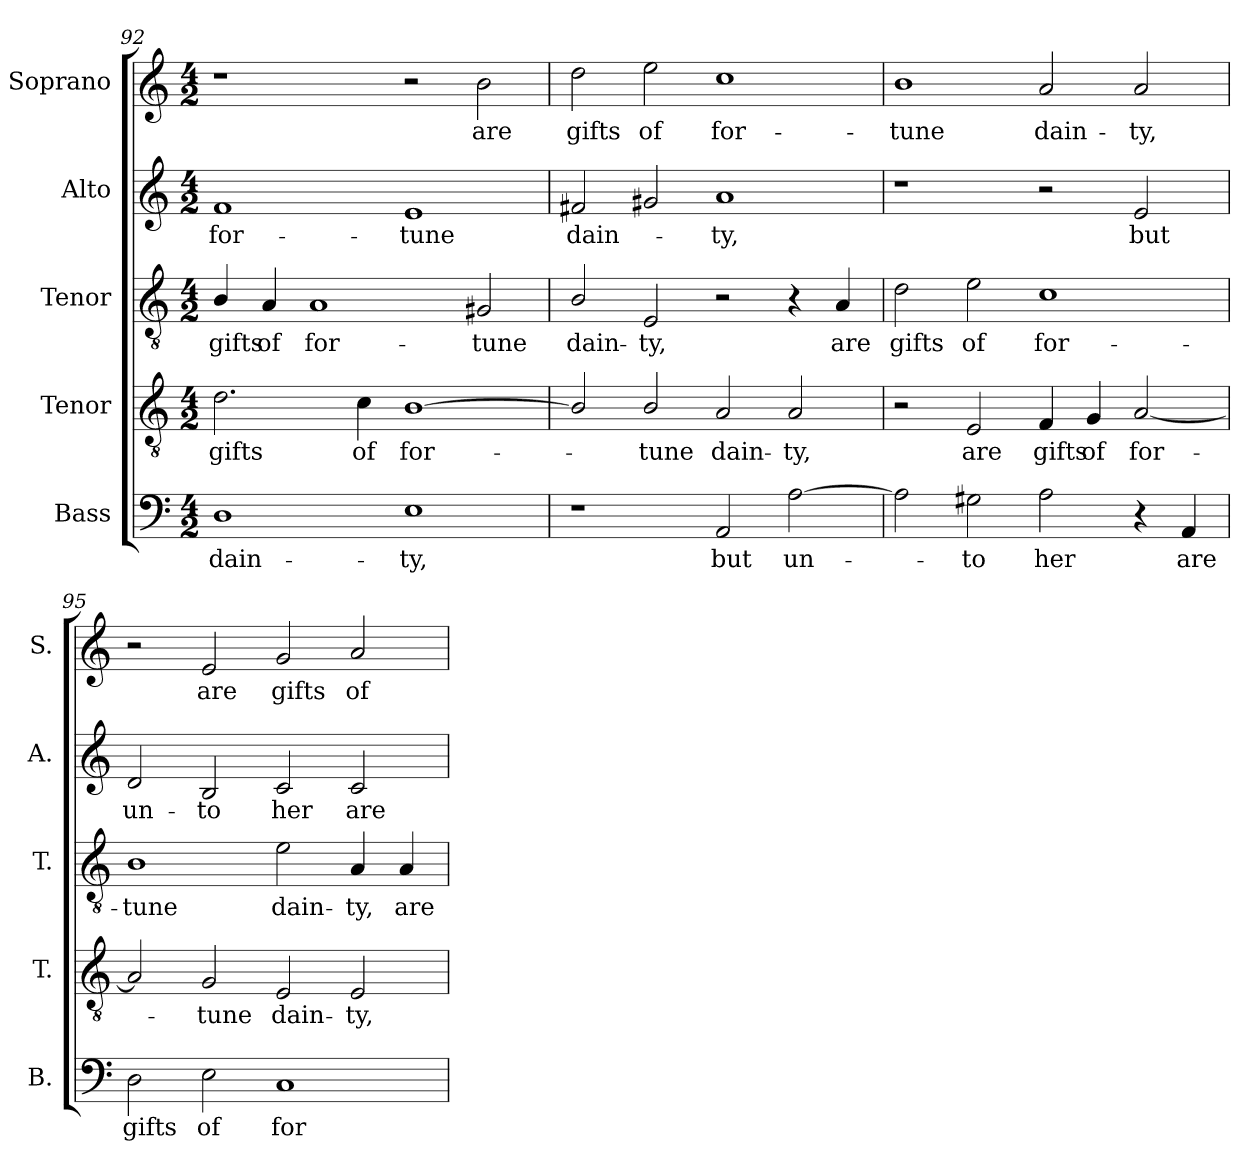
**kern	**text	**kern	**text	**kern	**text	**kern	**text	**kern	**text
*part5	*part5	*part4	*part4	*part3	*part3	*part2	*part2	*part1	*part1
*staff5	*staff5	*staff4	*staff4	*staff3	*staff3	*staff2	*staff2	*staff1	*staff1
*I"Bass	*	*I"Tenor	*	*I"Tenor	*	*I"Alto	*	*I"Soprano	*
*I'B.	*	*I'T.	*	*I'T.	*	*I'A.	*	*I'S.	*
*clefF4	*	*clefGv2	*	*clefGv2	*	*clefG2	*	*clefG2	*
*	*	*ITrd7c12	*	*ITrd7c12	*	*	*	*	*
*k[]	*	*k[]	*	*k[]	*	*k[]	*	*k[]	*
*C:	*	*C:	*	*C:	*	*C:	*	*C:	*
*M4/2	*	*M4/2	*	*M4/2	*	*M4/2	*	*M4/2	*
=92	=92	=92	=92	=92	=92	=92	=92	=92	=92
!	!LO:LY:b:color=#000000	!	!	!	!	!	!	!	!
!	!	!	!LO:LY:b:color=#000000	!	!	!	!	!	!
!	!	!	!	!	!LO:LY:b:color=#000000	!	!	!	!
!	!	!	!	!	!	!	!LO:LY:b:color=#000000	!	!
1Di	dain-	2.Di\	gifts	4BBi/	gifts	1fi	for-	1r	.
!	!	!	!	!	!LO:LY:b:color=#000000	!	!	!	!
.	.	.	.	4AAi/	of	.	.	.	.
!	!	!	!	!	!LO:LY:b:color=#000000	!	!	!	!
.	.	.	.	1AAi	for-	.	.	.	.
!	!	!	!LO:LY:b:color=#000000	!	!	!	!	!	!
.	.	4Ci\	of	.	.	.	.	.	.
!	!LO:LY:b:color=#000000	!	!	!	!	!	!	!	!
!	!	!	!LO:LY:b:color=#000000	!	!	!	!	!	!
!	!	!	!	!	!	!	!LO:LY:b:color=#000000	!	!
1Ei	-ty,	[1BBi	for-	.	.	1ei	-tune	2r	.
!	!	!	!	!	!LO:LY:b:color=#000000	!	!	!	!
!	!	!	!	!	!	!	!	!	!LO:LY:b:color=#000000
.	.	.	.	2GG#Xi/	-tune	.	.	2bi\	are
!!LO:LB:g=z
=93	=93	=93	=93	=93	=93	=93	=93	=93	=93
!	!	!	!	!	!LO:LY:b:color=#000000	!	!	!	!
!	!	!	!	!	!	!	!LO:LY:b:color=#000000	!	!
!	!	!	!	!	!	!	!	!	!LO:LY:b:color=#000000
1r	.	2BBi/]	.	2BBi/	dain-	2f#Xi/	dain-	2ddi\	gifts
!	!	!	!LO:LY:b:color=#000000	!	!	!	!	!	!
!	!	!	!	!	!LO:LY:b:color=#000000	!	!	!	!
!	!	!	!	!	!	!	!	!	!LO:LY:b:color=#000000
.	.	2BBi/	-tune	2EEi/	-ty,	2g#Xi/	.	2eei\	of
!	!LO:LY:b:color=#000000	!	!	!	!	!	!	!	!
!	!	!	!LO:LY:b:color=#000000	!	!	!	!	!	!
!	!	!	!	!	!	!	!LO:LY:b:color=#000000	!	!
!	!	!	!	!	!	!	!	!	!LO:LY:b:color=#000000
2AAi/	but	2AAi/	dain-	2r	.	1ai	-ty,	1cci	for-
!	!LO:LY:b:color=#000000	!	!	!	!	!	!	!	!
!	!	!	!LO:LY:b:color=#000000	!	!	!	!	!	!
[2Ai\	un-	2AAi/	-ty,	4r	.	.	.	.	.
!	!	!	!	!	!LO:LY:b:color=#000000	!	!	!	!
.	.	.	.	4AAi/	are	.	.	.	.
=94	=94	=94	=94	=94	=94	=94	=94	=94	=94
!	!	!	!	!	!LO:LY:b:color=#000000	!	!	!	!
!	!	!	!	!	!	!	!	!	!LO:LY:b:color=#000000
2Ai\]	.	2r	.	2Di\	gifts	1r	.	1bi	-tune
!	!LO:LY:b:color=#000000	!	!	!	!	!	!	!	!
!	!	!	!LO:LY:b:color=#000000	!	!	!	!	!	!
!	!	!	!	!	!LO:LY:b:color=#000000	!	!	!	!
2G#Xi\	-to	2EEi/	are	2Ei\	of	.	.	.	.
!	!LO:LY:b:color=#000000	!	!	!	!	!	!	!	!
!	!	!	!LO:LY:b:color=#000000	!	!	!	!	!	!
!	!	!	!	!	!LO:LY:b:color=#000000	!	!	!	!
!	!	!	!	!	!	!	!	!	!LO:LY:b:color=#000000
2Ai\	her	4FFi/	gifts	1Ci	for-	2r	.	2ai/	dain-
!	!	!	!LO:LY:b:color=#000000	!	!	!	!	!	!
.	.	4GGi/	of	.	.	.	.	.	.
!	!	!	!LO:LY:b:color=#000000	!	!	!	!	!	!
!	!	!	!	!	!	!	!LO:LY:b:color=#000000	!	!
!	!	!	!	!	!	!	!	!	!LO:LY:b:color=#000000
4r	.	[2AAi/	for-	.	.	2ei/	but	2ai/	-ty,
!	!LO:LY:b:color=#000000	!	!	!	!	!	!	!	!
4AAi/	are	.	.	.	.	.	.	.	.
=95	=95	=95	=95	=95	=95	=95	=95	=95	=95
!	!LO:LY:b:color=#000000	!	!	!	!	!	!	!	!
!	!	!	!	!	!LO:LY:b:color=#000000	!	!	!	!
!	!	!	!	!	!	!	!LO:LY:b:color=#000000	!	!
2Di\	gifts	2AAi/]	.	1BBi	-tune	2di/	un-	2r	.
!	!LO:LY:b:color=#000000	!	!	!	!	!	!	!	!
!	!	!	!LO:LY:b:color=#000000	!	!	!	!	!	!
!	!	!	!	!	!	!	!LO:LY:b:color=#000000	!	!
!	!	!	!	!	!	!	!	!	!LO:LY:b:color=#000000
2Ei\	of	2GGi/	-tune	.	.	2Bi/	-to	2ei/	are
!	!LO:LY:b:color=#000000	!	!	!	!	!	!	!	!
!	!	!	!LO:LY:b:color=#000000	!	!	!	!	!	!
!	!	!	!	!	!LO:LY:b:color=#000000	!	!	!	!
!	!	!	!	!	!	!	!LO:LY:b:color=#000000	!	!
!	!	!	!	!	!	!	!	!	!LO:LY:b:color=#000000
1Ci	for-	2EEi/	dain-	2Ei\	dain-	2ci/	her	2gi/	gifts
!	!	!	!LO:LY:b:color=#000000	!	!	!	!	!	!
!	!	!	!	!	!LO:LY:b:color=#000000	!	!	!	!
!	!	!	!	!	!	!	!LO:LY:b:color=#000000	!	!
!	!	!	!	!	!	!	!	!	!LO:LY:b:color=#000000
.	.	2EEi/	-ty,	4AAi/	-ty,	2ci/	are	2ai/	of
!	!	!	!	!	!LO:LY:b:color=#000000	!	!	!	!
.	.	.	.	4AAi/	are	.	.	.	.
=	=	=	=	=	=	=	=	=	=
*-	*-	*-	*-	*-	*-	*-	*-	*-	*-
